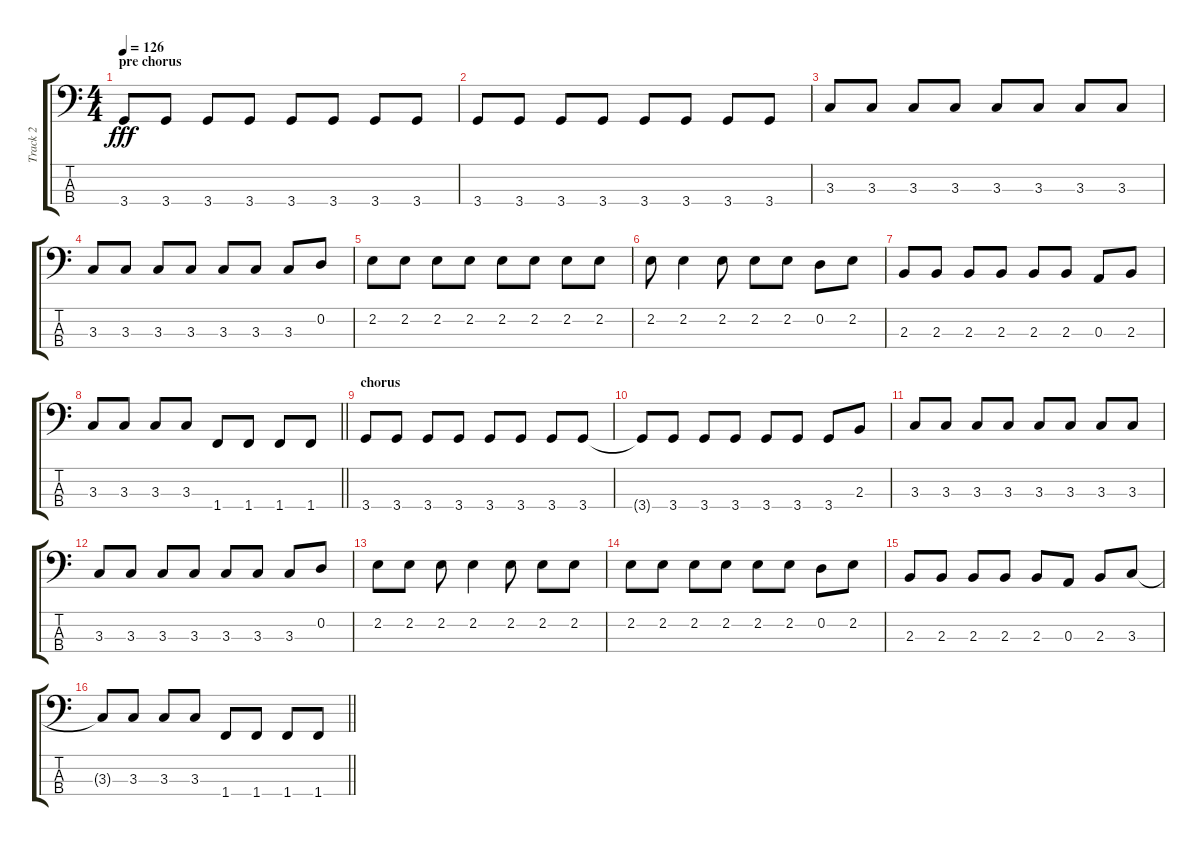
\track ("Track 2" "Track 2") {instrument electricbassfinger}
\staff {score tabs}
\tuning (G2 D2 A1 E1) {hide}
\ts (4 4)
\section ("" "pre chorus")
\tempo 126
\clef f4
\ks c
3.4.8{dy fff} 3.4.8 3.4.8 3.4.8 3.4.8 3.4.8 3.4.8 3.4.8 |
3.4.8 3.4.8 3.4.8 3.4.8 3.4.8 3.4.8 3.4.8 3.4.8 |
3.3.8 3.3.8 3.3.8 3.3.8 3.3.8 3.3.8 3.3.8 3.3.8 |
3.3.8 3.3.8 3.3.8 3.3.8 3.3.8 3.3.8 3.3.8 0.2.8 |
2.2.8 2.2.8 2.2.8 2.2.8 2.2.8 2.2.8 2.2.8 2.2.8 |
2.2.8 2.2.4 2.2.8 2.2.8 2.2.8 0.2.8 2.2.8 |
2.3.8 2.3.8 2.3.8 2.3.8 2.3.8 2.3.8 0.3.8 2.3.8 |
\barLineRight lightlight
3.3.8 3.3.8 3.3.8 3.3.8 1.4.8 1.4.8 1.4.8 1.4.8 |
\section ("" "chorus")
3.4.8 3.4.8 3.4.8 3.4.8 3.4.8 3.4.8 3.4.8 3.4.8 |
3.4{t}.8 3.4.8 3.4.8 3.4.8 3.4.8 3.4.8 3.4.8 2.3.8 |
3.3.8 3.3.8 3.3.8 3.3.8 3.3.8 3.3.8 3.3.8 3.3.8 |
3.3.8 3.3.8 3.3.8 3.3.8 3.3.8 3.3.8 3.3.8 0.2.8 |
2.2.8 2.2.8 2.2.8 2.2.4 2.2.8 2.2.8 2.2.8 |
2.2.8 2.2.8 2.2.8 2.2.8 2.2.8 2.2.8 0.2.8 2.2.8 |
2.3.8 2.3.8 2.3.8 2.3.8 2.3.8 0.3.8 2.3.8 3.3.8 |
\barLineRight lightlight
3.3{t}.8 3.3.8 3.3.8 3.3.8 1.4.8 1.4.8 1.4.8 1.4.8
